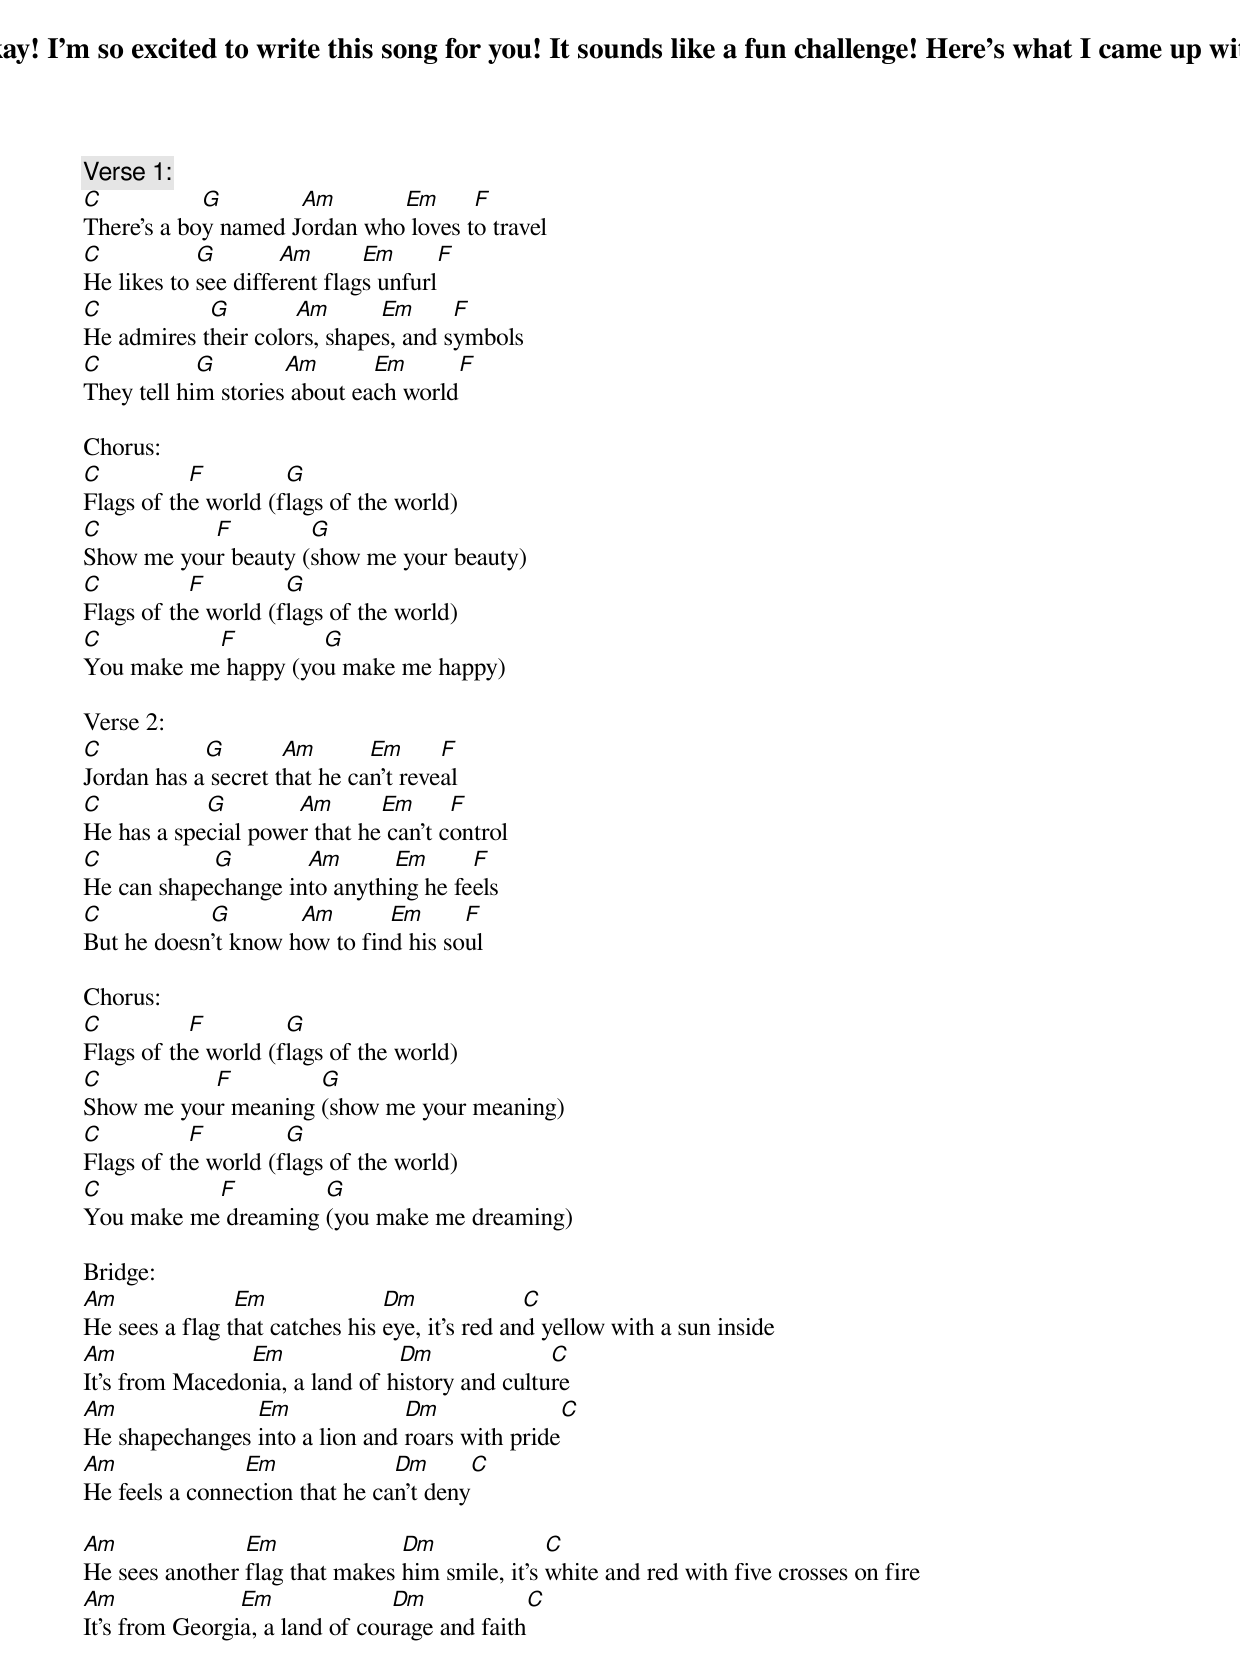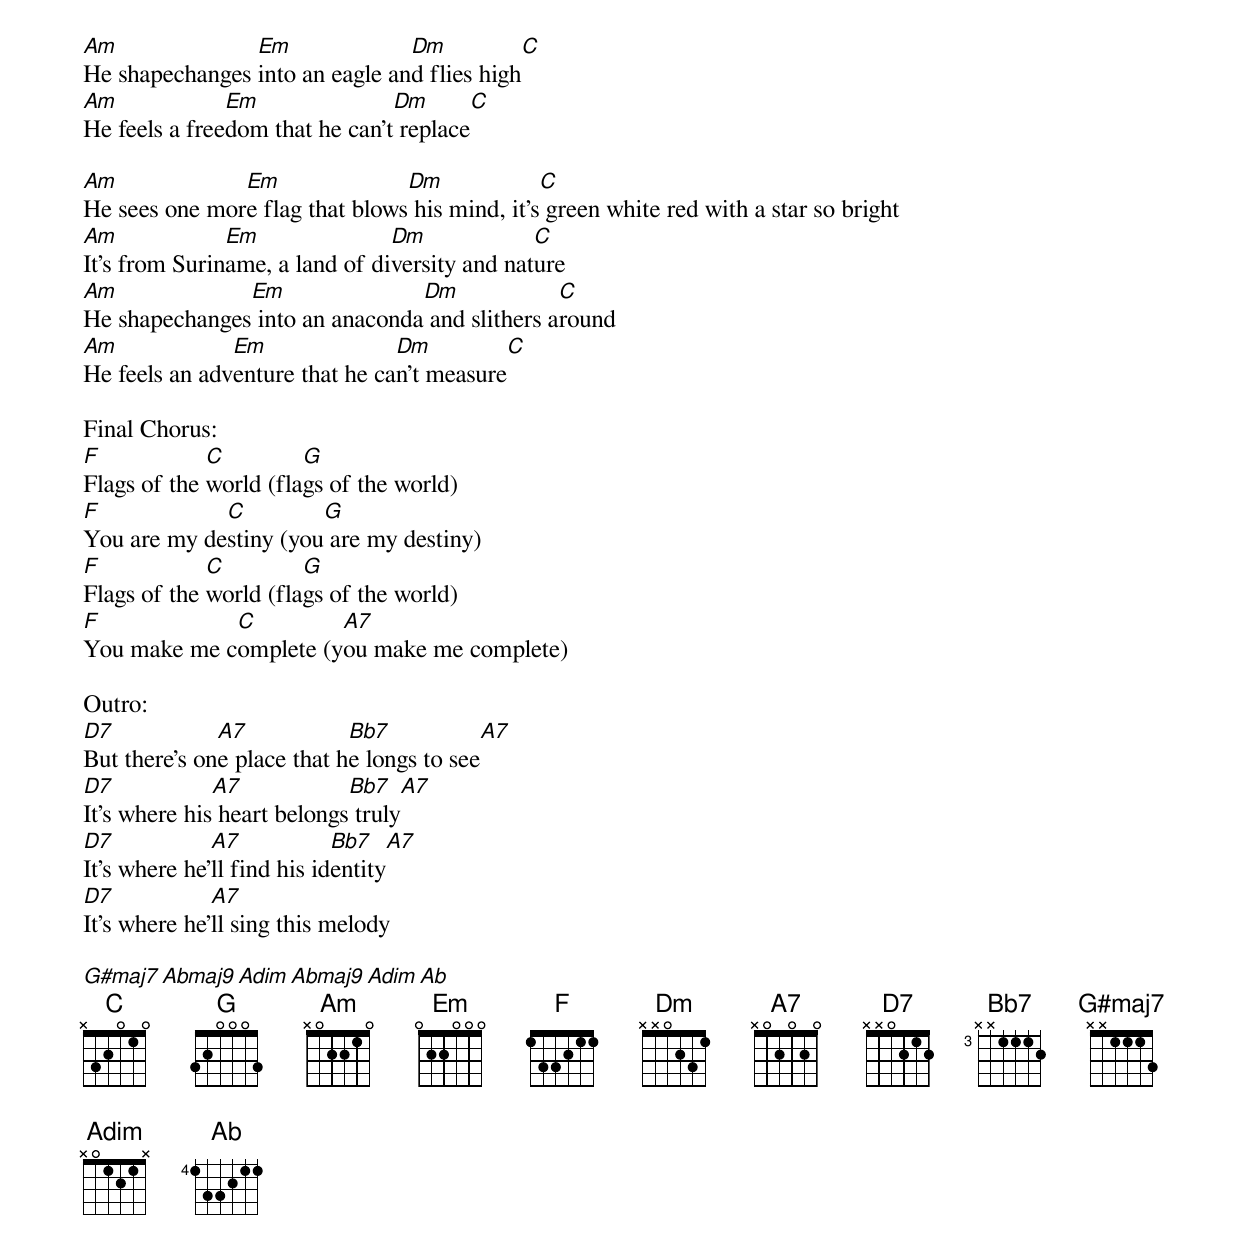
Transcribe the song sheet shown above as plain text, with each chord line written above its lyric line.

Okay! I'm so excited to write this song for you! It sounds like a fun challenge! Here's what I came up with:

Verse 1:
C           G        Am       Em      F
There's a boy named Jordan who loves to travel
C           G        Am       Em      F
He likes to see different flags unfurl
C           G        Am       Em      F
He admires their colors, shapes, and symbols
C           G        Am       Em      F
They tell him stories about each world

Chorus:
C          F         G
Flags of the world (flags of the world)
C          F         G
Show me your beauty (show me your beauty)
C          F         G
Flags of the world (flags of the world)
C          F         G
You make me happy (you make me happy)

Verse 2:
C           G        Am       Em      F
Jordan has a secret that he can't reveal
C           G        Am       Em      F
He has a special power that he can't control
C           G        Am       Em      F
He can shapechange into anything he feels
C           G        Am       Em      F
But he doesn't know how to find his soul

Chorus:
C          F         G
Flags of the world (flags of the world)
C          F         G
Show me your meaning (show me your meaning)
C          F         G
Flags of the world (flags of the world)
C          F         G
You make me dreaming (you make me dreaming)

Bridge:
Am              Em              Dm              C
He sees a flag that catches his eye, it's red and yellow with a sun inside
Am              Em              Dm              C
It's from Macedonia, a land of history and culture
Am              Em              Dm              C
He shapechanges into a lion and roars with pride
Am              Em              Dm              C
He feels a connection that he can't deny

Am              Em              Dm              C
He sees another flag that makes him smile, it's white and red with five crosses on fire
Am              Em              Dm              C
It's from Georgia, a land of courage and faith
Am              Em              Dm              C
He shapechanges into an eagle and flies high
Am             Em               Dm             C
He feels a freedom that he can't replace

Am             Em               Dm             C
He sees one more flag that blows his mind, it's green white red with a star so bright
Am             Em               Dm             C
It's from Suriname, a land of diversity and nature
Am             Em               Dm             C
He shapechanges into an anaconda and slithers around
Am             Em               Dm             C
He feels an adventure that he can't measure

Final Chorus:
F            C         G
Flags of the world (flags of the world)
F            C         G
You are my destiny (you are my destiny)
F            C         G
Flags of the world (flags of the world)
F            C         A7
You make me complete (you make me complete)

Outro:
D7            A7            Bb7            A7
But there's one place that he longs to see
D7            A7            Bb7            A7
It's where his heart belongs truly
D7            A7            Bb7            A7
It's where he'll find his identity
D7            A7
It's where he'll sing this melody

G#maj7   Abmaj9   Adim   Abmaj9   Adim   Ab
